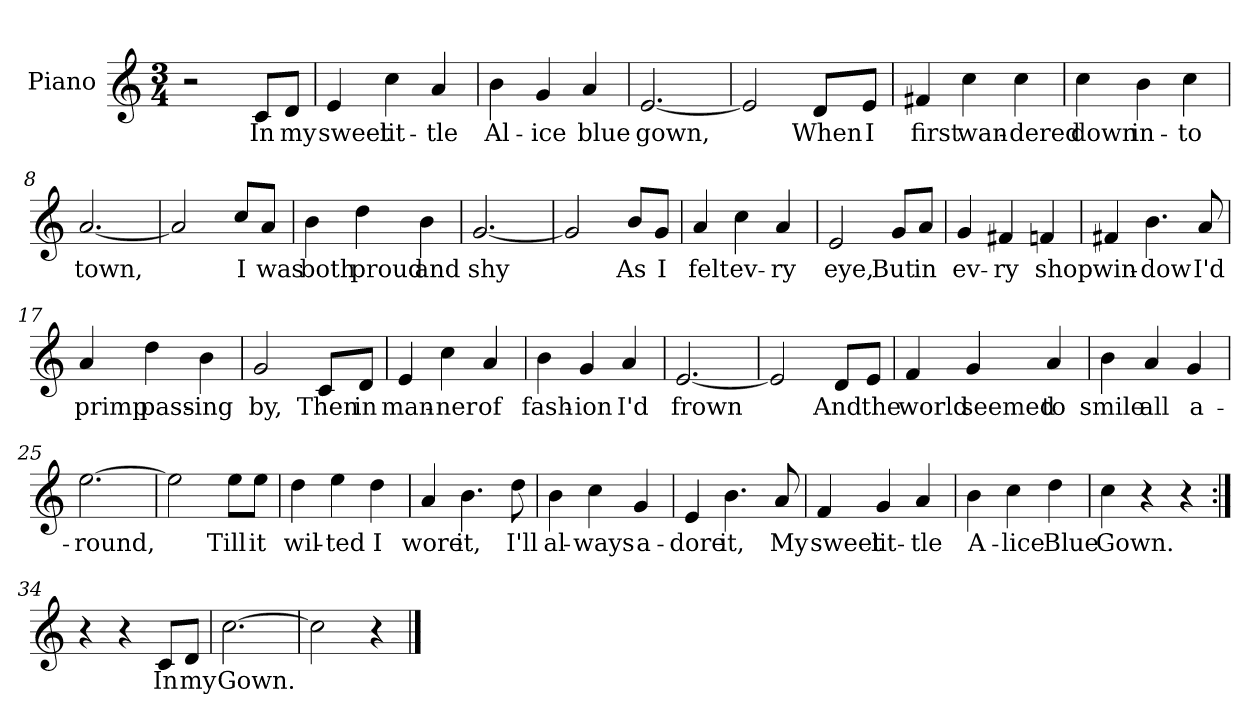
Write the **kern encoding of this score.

**kern	**text
*part1	*part1
*staff1	*staff1
*I"Piano	*
*I'Pno.	*
*clefG2	*
*k[]	*
*C:	*
*M3/4	*
=1	=1
2r	.
8c/L	In
8d/J	my
=2	=2
4e/	sweet
4cc\	lit-
4a/	-tle
=3	=3
4b\	Al-
4g/	-ice
4a/	blue
=4	=4
[2.e/	gown,
=5	=5
2e/]	.
8d/L	When
8e/J	I
=6	=6
4f#X/	first
4cc\	wan-
4cc\	-dered
!!LO:LB:g=z
=7	=7
4cc\	down
4b\	in-
4cc\	-to
=8	=8
[2.a/	town,
=9	=9
2a/]	.
8cc/L	I
8a/J	was
=10	=10
4b\	both
4dd\	proud
4b\	and
=11	=11
[2.g/	shy
=12	=12
2g/]	.
8b/L	As
8g/J	I
!!LO:LB:g=z
=13	=13
4a/	felt
4cc\	ev-
4a/	-ry
=14	=14
2e/	eye,
8g/L	But
8a/J	in
=15	=15
4g/	ev-
4f#X/	-ry
4fn/	shop
=16	=16
4f#X/	win-
4.b\	-dow
8a/	I'd
=17	=17
4a/	primp
4dd\	pass-
4b\	-ing
!!LO:LB:g=z
=18	=18
2g/	by,
8c/L	Then
8d/J	in
=19	=19
4e/	man-
4cc\	-ner
4a/	of
=20	=20
4b\	fash-
4g/	-ion
4a/	I'd
=21	=21
[2.e/	frown
=22	=22
2e/]	.
8d/L	And
8e/J	the
!!LO:LB:g=z
=23	=23
4f/	world
4g/	seemed
4a/	to
=24	=24
4b\	smile
4a/	all
4g/	a-
=25	=25
[2.ee\	-round,
=26	=26
2ee\]	.
8ee\L	Till
8ee\J	it
=27	=27
4dd\	wil-
4ee\	-ted
4dd\	I
!!LO:LB:g=z
=28	=28
4a/	wore
4.b\	it,
8dd\	I'll
=29	=29
4b\	al-
4cc\	-ways
4g/	a-
=30	=30
4e/	-dore
4.b\	it,
8a/	My
=31	=31
4f/	sweet
4g/	lit-
4a/	-tle
=32	=32
4b\	A-
4cc\	-lice
4dd\	Blue
!!LO:LB:g=z
=33	=33
4cc\	Gown.
4r	.
4r	.
=34:|!	=34:|!
4r	.
4r	.
8c/L	In
8d/J	my
=35	=35
[2.cc\	Gown.
=36	=36
2cc\]	.
4r	.
==	==
*-	*-
